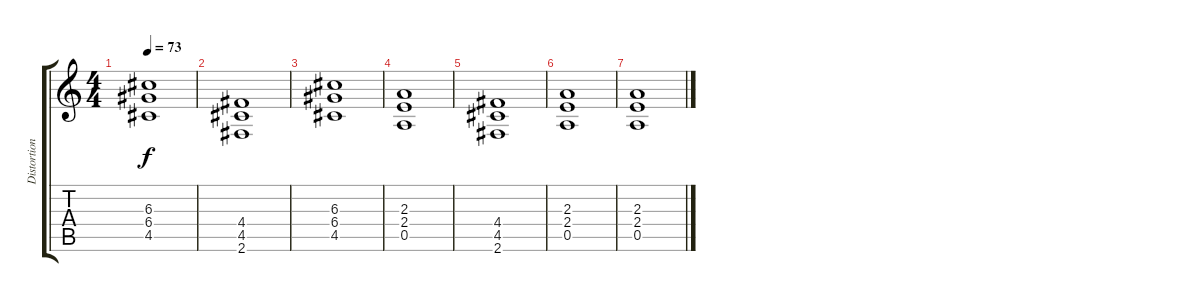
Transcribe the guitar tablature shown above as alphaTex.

\track ("Distortion Rythm" "Distortion") {instrument distortionguitar}
\staff {score tabs}
\tuning (E4 B3 G3 D3 A2 E2) {hide}
\ts (4 4)
\tempo 73
\clef g2
\ks c
(6.3 6.4 4.5).1{dy f} |
(4.4 4.5 2.6).1 |
(6.3 6.4 4.5).1 |
(2.3 2.4 0.5).1 |
(4.4 4.5 2.6).1 |
(2.3 2.4 0.5).1 |
(2.3 2.4 0.5).1
